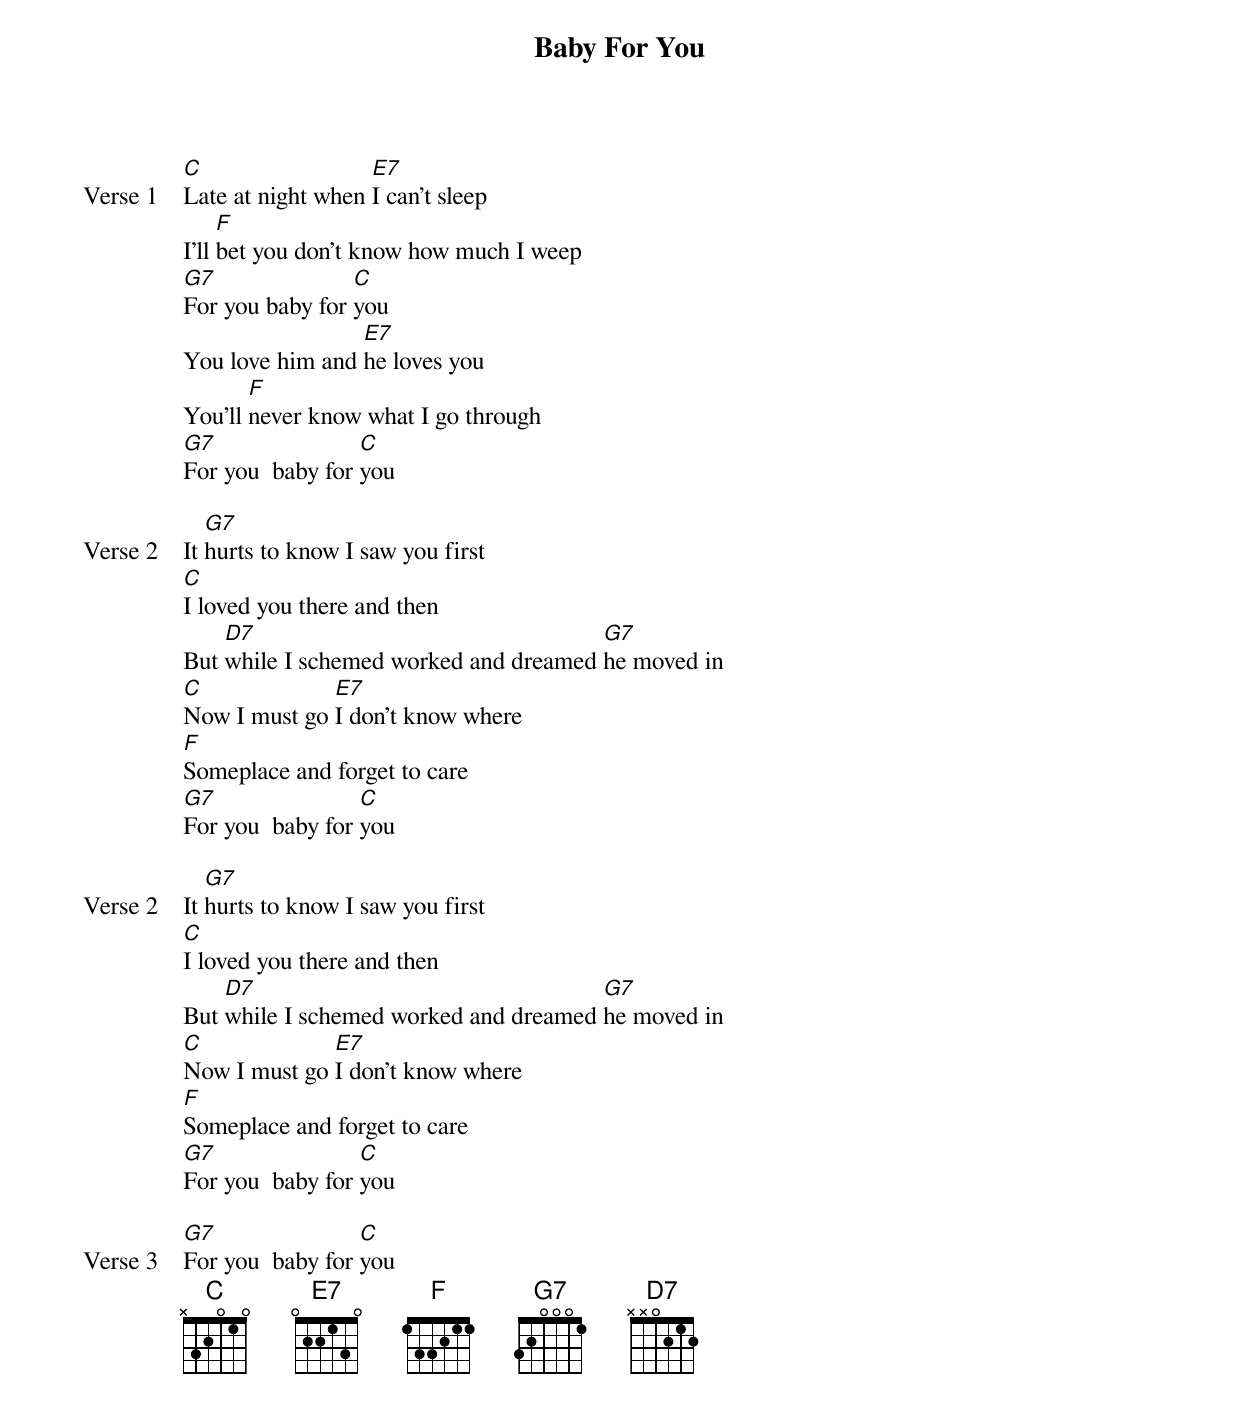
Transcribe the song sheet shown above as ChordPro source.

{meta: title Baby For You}
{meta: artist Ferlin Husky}
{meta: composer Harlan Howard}
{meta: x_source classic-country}
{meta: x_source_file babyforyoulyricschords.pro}
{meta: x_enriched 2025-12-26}

{start_of_verse: Verse 1}
[C]Late at night when [E7]I can't sleep
I'll [F]bet you don't know how much I weep
[G7]For you baby for [C]you
You love him and [E7]he loves you
You’ll [F]never know what I go through
[G7]For you  baby for [C]you
{end_of_verse}

{start_of_verse: Verse 2}
It [G7]hurts to know I saw you first
[C]I loved you there and then
But [D7]while I schemed worked and dreamed [G7]he moved in
[C]Now I must go [E7]I don't know where
[F]Someplace and forget to care
[G7]For you  baby for [C]you
{end_of_verse}

{start_of_verse: Verse 2}
It [G7]hurts to know I saw you first
[C]I loved you there and then
But [D7]while I schemed worked and dreamed [G7]he moved in
[C]Now I must go [E7]I don't know where
[F]Someplace and forget to care
[G7]For you  baby for [C]you
{end_of_verse}

{start_of_verse: Verse 3}
[G7]For you  baby for [C]you
{end_of_verse}
